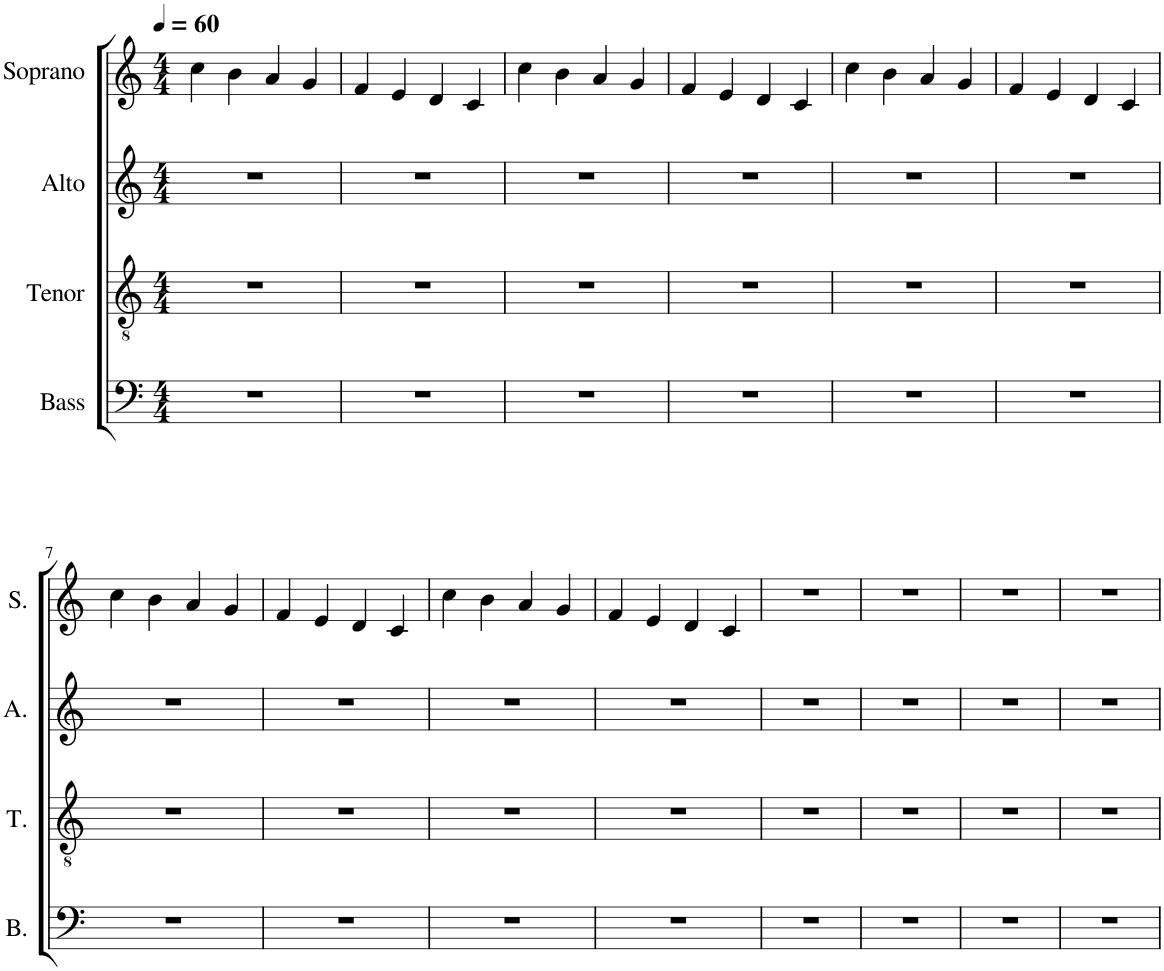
**kern	**kern	**kern	**kern
*part4	*part3	*part2	*part1
*staff4	*staff3	*staff2	*staff1
*I"Bass	*I"Tenor	*I"Alto	*I"Soprano
*I'B.	*I'T.	*I'A.	*I'S.
*clefF4	*clefGv2	*clefG2	*clefG2
*k[]	*k[]	*k[]	*k[]
*M4/4	*M4/4	*M4/4	*M4/4
*MM60	*MM60	*MM60	*MM60
=1	=1	=1	=1
1r	1r	1r	4cc\
.	.	.	4b\
.	.	.	4a/
.	.	.	4g/
=2	=2	=2	=2
1r	1r	1r	4f/
.	.	.	4e/
.	.	.	4d/
.	.	.	4c/
=3	=3	=3	=3
1r	1r	1r	4cc\
.	.	.	4b\
.	.	.	4a/
.	.	.	4g/
=4	=4	=4	=4
1r	1r	1r	4f/
.	.	.	4e/
.	.	.	4d/
.	.	.	4c/
=5	=5	=5	=5
1r	1r	1r	4cc\
.	.	.	4b\
.	.	.	4a/
.	.	.	4g/
=6	=6	=6	=6
1r	1r	1r	4f/
.	.	.	4e/
.	.	.	4d/
.	.	.	4c/
!!LO:LB:g=z
=7	=7	=7	=7
1r	1r	1r	4cc\
.	.	.	4b\
.	.	.	4a/
.	.	.	4g/
=8	=8	=8	=8
1r	1r	1r	4f/
.	.	.	4e/
.	.	.	4d/
.	.	.	4c/
=9	=9	=9	=9
1r	1r	1r	4cc\
.	.	.	4b\
.	.	.	4a/
.	.	.	4g/
=10	=10	=10	=10
1r	1r	1r	4f/
.	.	.	4e/
.	.	.	4d/
.	.	.	4c/
=11	=11	=11	=11
1r	1r	1r	1r
=12	=12	=12	=12
1r	1r	1r	1r
=13	=13	=13	=13
1r	1r	1r	1r
=14	=14	=14	=14
1r	1r	1r	1r
=	=	=	=
*-	*-	*-	*-
